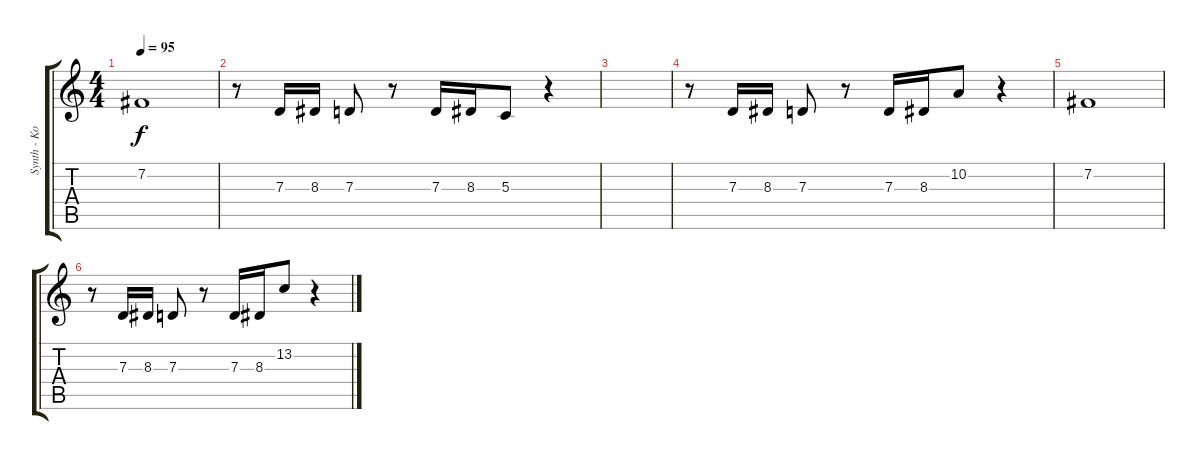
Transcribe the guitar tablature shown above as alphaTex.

\track ("Synth - Koto" "Synth - Ko") {instrument koto}
\staff {score tabs}
\tuning (E4 B3 G3 D3 A2 E2) {hide}
\ts (4 4)
\tempo 95
\clef g2
\ks c
7.2.1{dy f} |
r.8 7.3.16 8.3.16 7.3.8 r.8 7.3.16 8.3.16 5.3.8 r.4 |
|
r.8 7.3.16 8.3.16 7.3.8 r.8 7.3.16 8.3.16 10.2.8 r.4 |
7.2.1 |
r.8 7.3.16 8.3.16 7.3.8 r.8 7.3.16 8.3.16 13.2.8 r.4
